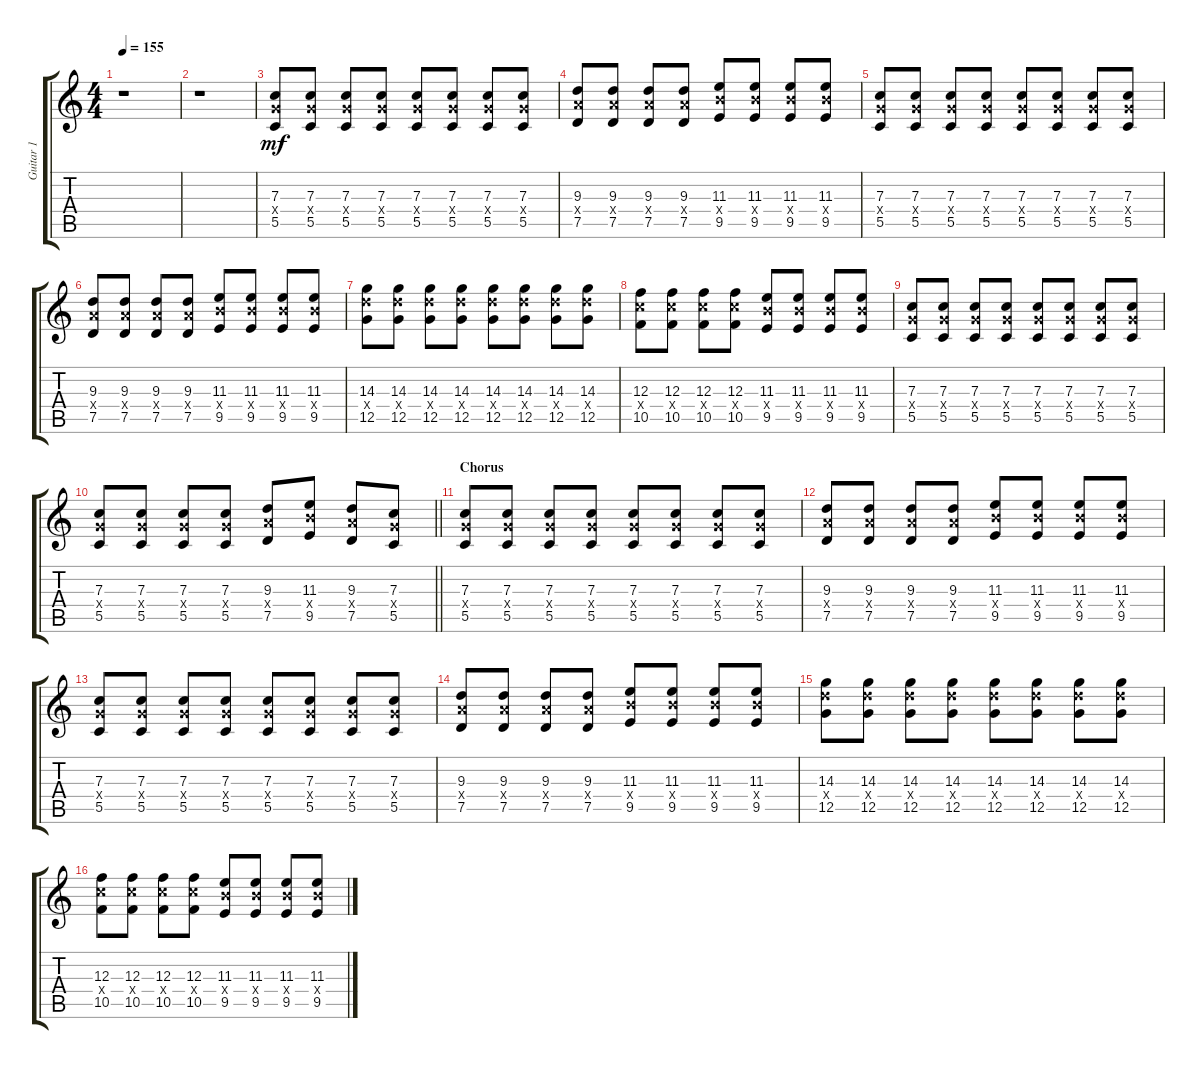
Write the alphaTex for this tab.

\track ("Guitar 1" "Guitar 1") {instrument overdrivenguitar}
\staff {score tabs}
\tuning (D4 A3 F3 C3 G2 C2) {hide}
\ts (4 4)
\tempo 155
\clef g2
\ks c
r.1{dy mf} |
r.1 |
(7.3 7.4{x} 5.5).8 (7.3 7.4{x} 5.5).8 (7.3 7.4{x} 5.5).8 (7.3 7.4{x} 5.5).8 (7.3 7.4{x} 5.5).8 (7.3 7.4{x} 5.5).8 (7.3 7.4{x} 5.5).8 (7.3 7.4{x} 5.5).8 |
(9.3 9.4{x} 7.5).8 (9.3 9.4{x} 7.5).8 (9.3 9.4{x} 7.5).8 (9.3 9.4{x} 7.5).8 (11.3 11.4{x} 9.5).8 (11.3 11.4{x} 9.5).8 (11.3 11.4{x} 9.5).8 (11.3 11.4{x} 9.5).8 |
(7.3 7.4{x} 5.5).8 (7.3 7.4{x} 5.5).8 (7.3 7.4{x} 5.5).8 (7.3 7.4{x} 5.5).8 (7.3 7.4{x} 5.5).8 (7.3 7.4{x} 5.5).8 (7.3 7.4{x} 5.5).8 (7.3 7.4{x} 5.5).8 |
(9.3 9.4{x} 7.5).8 (9.3 9.4{x} 7.5).8 (9.3 9.4{x} 7.5).8 (9.3 9.4{x} 7.5).8 (11.3 11.4{x} 9.5).8 (11.3 11.4{x} 9.5).8 (11.3 11.4{x} 9.5).8 (11.3 11.4{x} 9.5).8 |
(14.3 14.4{x} 12.5).8 (14.3 14.4{x} 12.5).8 (14.3 14.4{x} 12.5).8 (14.3 14.4{x} 12.5).8 (14.3 14.4{x} 12.5).8 (14.3 14.4{x} 12.5).8 (14.3 14.4{x} 12.5).8 (14.3 14.4{x} 12.5).8 |
(12.3 12.4{x} 10.5).8 (12.3 12.4{x} 10.5).8 (12.3 12.4{x} 10.5).8 (12.3 12.4{x} 10.5).8 (11.3 11.4{x} 9.5).8 (11.3 11.4{x} 9.5).8 (11.3 11.4{x} 9.5).8 (11.3 11.4{x} 9.5).8 |
(7.3 7.4{x} 5.5).8 (7.3 7.4{x} 5.5).8 (7.3 7.4{x} 5.5).8 (7.3 7.4{x} 5.5).8 (7.3 7.4{x} 5.5).8 (7.3 7.4{x} 5.5).8 (7.3 7.4{x} 5.5).8 (7.3 7.4{x} 5.5).8 |
\barLineRight lightlight
(7.3 7.4{x} 5.5).8 (7.3 7.4{x} 5.5).8 (7.3 7.4{x} 5.5).8 (7.3 7.4{x} 5.5).8 (9.3 9.4{x} 7.5).8 (11.3 11.4{x} 9.5).8 (9.3 9.4{x} 7.5).8 (7.3 7.4{x} 5.5).8 |
\section ("" "Chorus")
(7.3 7.4{x} 5.5).8 (7.3 7.4{x} 5.5).8 (7.3 7.4{x} 5.5).8 (7.3 7.4{x} 5.5).8 (7.3 7.4{x} 5.5).8 (7.3 7.4{x} 5.5).8 (7.3 7.4{x} 5.5).8 (7.3 7.4{x} 5.5).8 |
(9.3 9.4{x} 7.5).8 (9.3 9.4{x} 7.5).8 (9.3 9.4{x} 7.5).8 (9.3 9.4{x} 7.5).8 (11.3 11.4{x} 9.5).8 (11.3 11.4{x} 9.5).8 (11.3 11.4{x} 9.5).8 (11.3 11.4{x} 9.5).8 |
(7.3 7.4{x} 5.5).8 (7.3 7.4{x} 5.5).8 (7.3 7.4{x} 5.5).8 (7.3 7.4{x} 5.5).8 (7.3 7.4{x} 5.5).8 (7.3 7.4{x} 5.5).8 (7.3 7.4{x} 5.5).8 (7.3 7.4{x} 5.5).8 |
(9.3 9.4{x} 7.5).8 (9.3 9.4{x} 7.5).8 (9.3 9.4{x} 7.5).8 (9.3 9.4{x} 7.5).8 (11.3 11.4{x} 9.5).8 (11.3 11.4{x} 9.5).8 (11.3 11.4{x} 9.5).8 (11.3 11.4{x} 9.5).8 |
(14.3 14.4{x} 12.5).8 (14.3 14.4{x} 12.5).8 (14.3 14.4{x} 12.5).8 (14.3 14.4{x} 12.5).8 (14.3 14.4{x} 12.5).8 (14.3 14.4{x} 12.5).8 (14.3 14.4{x} 12.5).8 (14.3 14.4{x} 12.5).8 |
(12.3 12.4{x} 10.5).8 (12.3 12.4{x} 10.5).8 (12.3 12.4{x} 10.5).8 (12.3 12.4{x} 10.5).8 (11.3 11.4{x} 9.5).8 (11.3 11.4{x} 9.5).8 (11.3 11.4{x} 9.5).8 (11.3 11.4{x} 9.5).8
